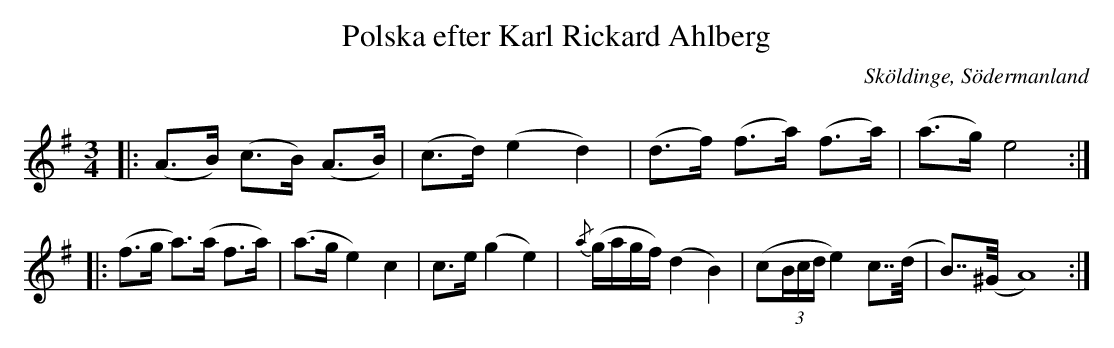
X:1
T: Polska efter Karl Rickard Ahlberg
O: Sköldinge, Södermanland
Q: 126
M: 3/4
K: Ador
L: 1/8
|: (A>B) (c>B) (A>B) | (c>d) (e2 d2) | (d>f) (f>a) (f>a) | (a>g) e4 ::
   (f>g a)>(a f>a) | (a>g e2) c2 | c>e (g2 e2) | {/a}(g/a/g/f/) (d2 B2) | (c(3B/c/d/ e2) c>>(d | B)>>(^G y A8) :|
